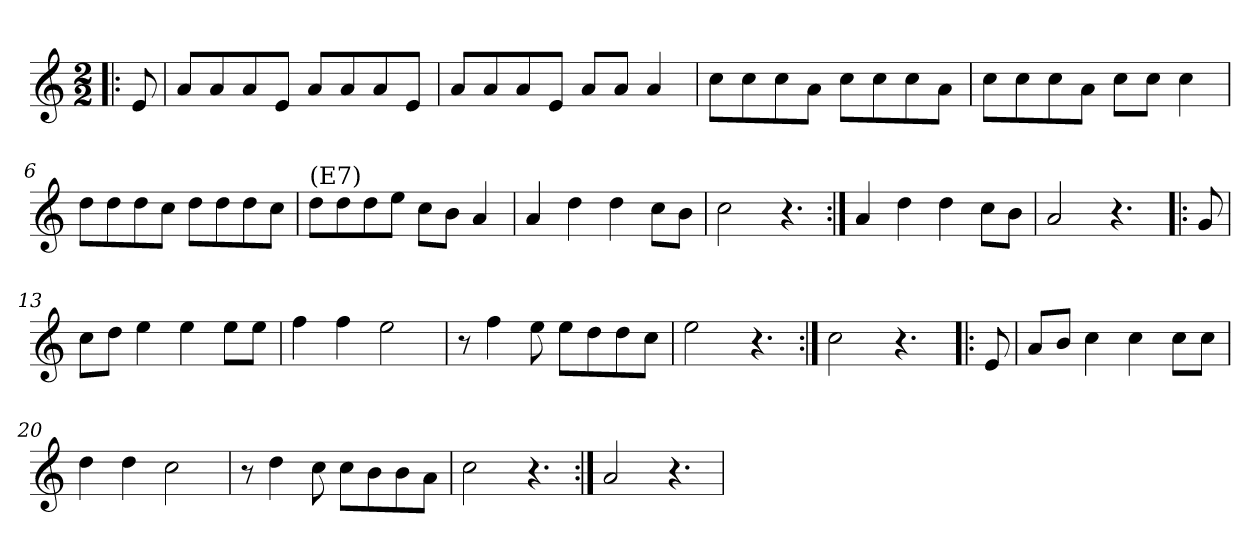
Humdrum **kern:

**kern
*part1
*staff1
*clefG2
*k[]
*M2/2
=1!|:
8e/
=2
8a/L
8a/
8a/
8e/J
8a/L
8a/
8a/
8e/J
=3
8a/L
8a/
8a/
8e/J
8a/L
8a/J
4a/
=4
8cc\L
8cc\
8cc\
8a\J
8cc\L
8cc\
8cc\
8a\J
=5
8cc\L
8cc\
8cc\
8a\J
8cc\L
8cc\J
4cc\
=6
8dd\L
8dd\
8dd\
8cc\J
8dd\L
8dd\
8dd\
8cc\J
!!LO:LB:g=z
=7
!LO:TX:a:t=(E7)
8dd\L
8dd\
8dd\
8ee\J
8cc\L
8b\J
4a/
=8
4a/
4dd\
4dd\
8cc\L
8b\J
=9
2cc\
4.r
=10:|!
4a/
4dd\
4dd\
8cc\L
8b\J
=11
2a/
4.r
=12!|:
8g/
=13
8cc\L
8dd\J
4ee\
4ee\
8ee\L
8ee\J
=14
4ff\
4ff\
2ee\
=15
8r
4ff\
8ee\
8ee\L
8dd\
8dd\
8cc\J
!!LO:LB:g=z
=16
2ee\
4.r
=17:|!
2cc\
4.r
=18!|:
8e/
=19
8a/L
8b/J
4cc\
4cc\
8cc\L
8cc\J
=20
4dd\
4dd\
2cc\
=21
8r
4dd\
8cc\
8cc\L
8b\
8b\
8a\J
=22
2cc\
4.r
=23:|!
2a/
4.r
=
*-
